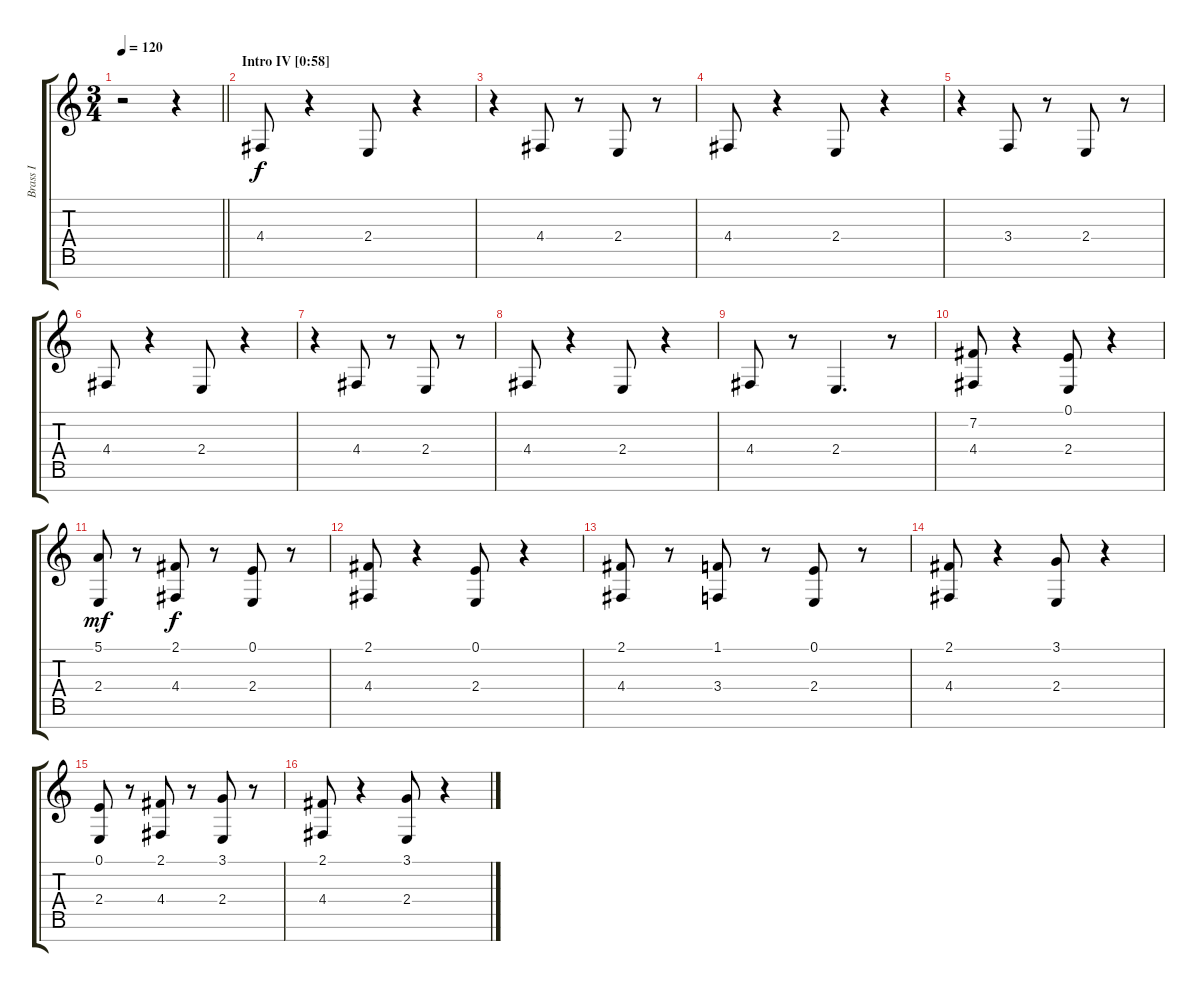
\track ("Brass I" "Brass I") {instrument frenchhorn}
\staff {score tabs}
\tuning (E4 B3 G3 D3 A2 E2 B1) {hide}
\ts (3 4)
\tempo 120
\clef g2
\barLineRight lightlight
\ks c
r.2{dy f} r.4 |
\section ("" "Intro IV [0:58]")
4.4.8{volume 8 balance 8 instrument frenchhorn} r.4 2.4.8 r.4 |
r.4 4.4.8 r.8 2.4.8 r.8 |
4.4.8 r.4 2.4.8 r.4 |
r.4 3.4.8 r.8 2.4.8 r.8 |
4.4.8 r.4 2.4.8 r.4 |
r.4 4.4.8{volume 9} r.8 2.4.8 r.8 |
4.4.8 r.4 2.4.8 r.4 |
4.4.8 r.8 2.4.4{d} r.8 |
(7.2 4.4).8 r.4 (0.1 2.4).8 r.4 |
(5.1 2.4).8{dy mf} r.8 (2.1 4.4).8{dy f} r.8 (0.1 2.4).8 r.8 |
(2.1 4.4).8 r.4 (0.1 2.4).8 r.4 |
(2.1 4.4).8 r.8 (1.1 3.4).8 r.8 (0.1 2.4).8 r.8 |
(2.1 4.4).8{volume 12} r.4 (3.1 2.4).8 r.4 |
(0.1 2.4).8 r.8 (2.1 4.4).8 r.8 (3.1 2.4).8 r.8 |
(2.1 4.4).8 r.4 (3.1 2.4).8 r.4
